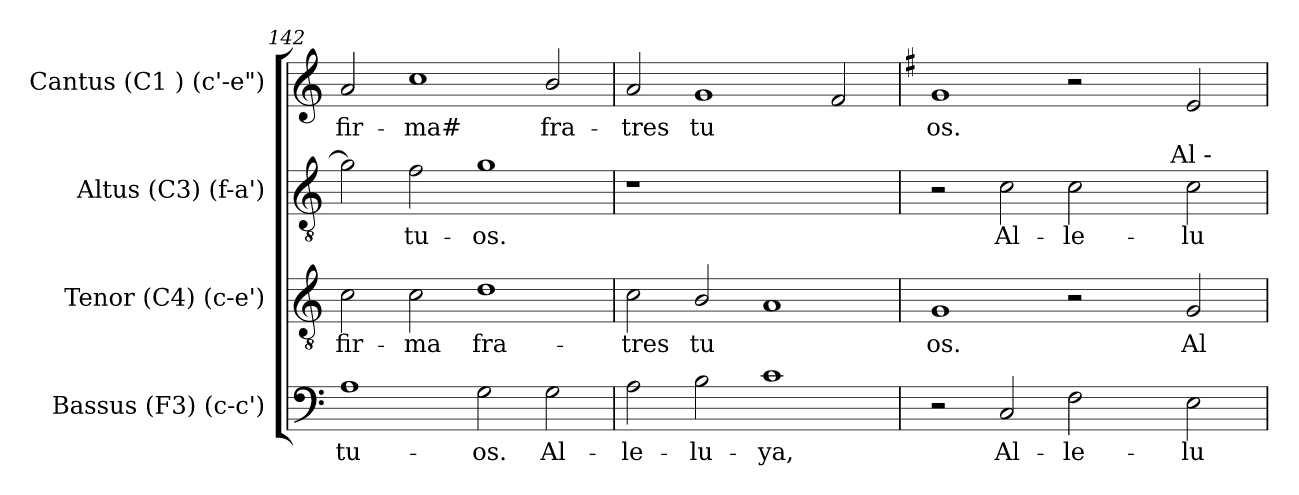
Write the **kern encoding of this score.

**kern	**text	**kern	**text	**kern	**text	**kern	**text
*part4	*part4	*part3	*part3	*part2	*part2	*part1	*part1
*staff4	*staff4	*staff3	*staff3	*staff2	*staff2	*staff1	*staff1
*I"Bassus (F3)  (c-c')	*	*I"Tenor (C4)  (c-e')	*	*I"Altus (C3)  (f-a')	*	*I"Cantus (C1 )  (c'-e")	*
*clefF4	*	*clefGv2	*	*clefGv2	*	*clefG2	*
*k[]	*	*k[]	*	*k[]	*	*k[]	*
*C:	*	*C:	*	*C:	*	*C:	*
=142	=142	=142	=142	=142	=142	=142	=142
!	!LO:LY:b:cj	!	!LO:LY:b:cj	!	!LO:LY:b:cj	!	!LO:LY:b:cj
1A	tu-	2c\	-fir-	2g\]	.	2a/	-fir-
!	!	!	!LO:LY:b:cj	!	!LO:LY:b:cj	!	!LO:LY:b:cj
.	.	2c\	-ma	2f\	tu-	1cc	-ma#
!	!LO:LY:b:cj	!	!LO:LY:b:cj	!	!LO:LY:b:cj	!	!
2G\	-os.	1d	fra-	1g	-os.	.	.
!	!LO:LY:b:cj	!	!	!	!	!	!LO:LY:b:cj
2G\	Al-	.	.	.	.	2b/	fra-
=143	=143	=143	=143	=143	=143	=143	=143
!	!LO:LY:b:cj	!	!LO:LY:b:cj	!	!	!	!LO:LY:b:cj
2A\	-le-	2c\	-tres	1r	.	2a/	-tres
!	!LO:LY:b:cj	!	!LO:LY:b:cj	!	!	!	!LO:LY:b:cj
2B\	-lu-	2B/	tu-	.	.	1g	tu-
!	!LO:LY:b:cj	!	!LO:LY:b:cj	!	!	!	!
1c	-ya,	1A	--	1ryy	.	.	.
!	!	!	!	!	!	!	!LO:LY:b:cj
.	.	.	.	.	.	2f/	--
=144	=144	=144	=144	=144	=144	=144	=144
*	*	*	*	*	*	*k[f#]	*
*	*	*	*	*	*	*G:	*
!	!	!	!LO:LY:b:cj	!	!	!	!LO:LY:b:cj
*	*	*	*	*^	*	*	*
2r	.	1G	-os.	2r	1ryy	.	1g	-os.
!	!LO:LY:b:cj	!	!	!	!	!LO:LY:b:cj	!	!
2C/	Al-	.	.	2c\	.	Al-	.	.
!	!LO:LY:b:cj	!	!	!	!	!LO:LY:b:cj	!	!
2F\	-le-	2r	.	2c\	4ryy	-le-	2r	.
.	.	.	.	.	8ryy	.	.	.
.	.	.	.	.	16ryy	.	.	.
.	.	.	.	.	64ryy	.	.	.
!	!	!	!	!	!LO:TX:a:t=Al -	!	!	!
.	.	.	.	.	2ryy	.	.	.
!	!LO:LY:b:cj	!	!LO:LY:b:cj	!	!	!LO:LY:b:cj	!	!LO:LY:b:cj
2E\	-lu-	2G/	Al-	2c\	.	-lu-	2e/	.
.	.	.	.	.	32.ryy	.	.	.
*	*	*	*	*v	*v	*	*	*
=	=	=	=	=	=	=	=
*-	*-	*-	*-	*-	*-	*-	*-
